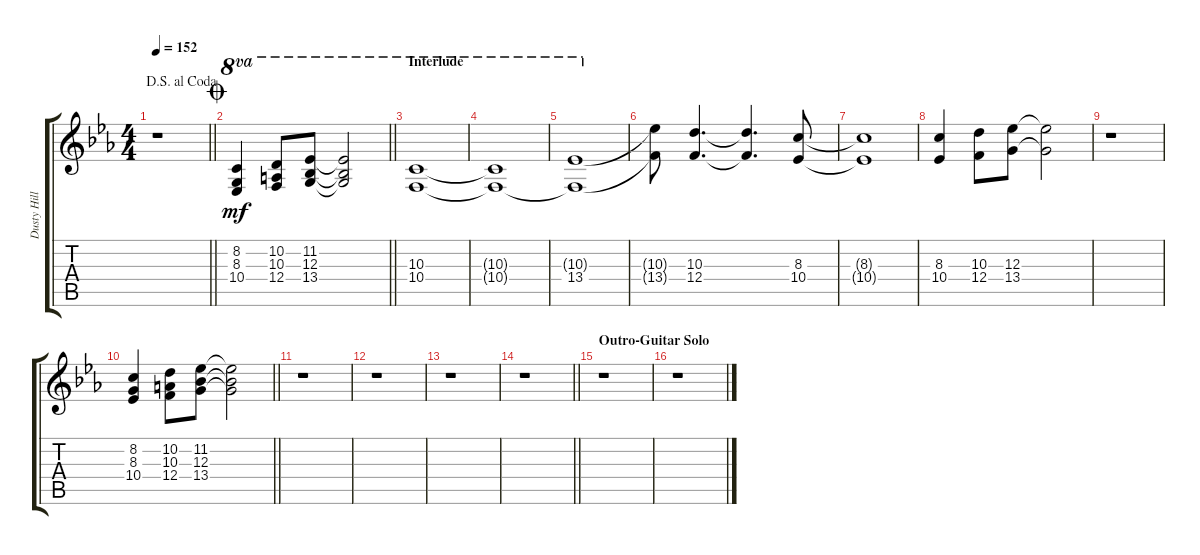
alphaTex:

\track ("Dusty Hill-Synth arr for gtr." "Dusty Hill") {instrument synthstrings1}
\staff {score tabs}
\tuning (E4 B3 G3 D4 A3 E3) {hide}
\ts (4 4)
\jump dalsegnoalcoda
\tempo 152
\clef g2
\barLineRight lightlight
\ks eb
r.1{dy mf} |
\jump coda
\barLineRight lightlight
(8.2 8.3 10.4).4{ot 8va} (10.2 10.3 12.4).8{ot 8va} (11.2 12.3 13.4).8{ot 8va} (11.2{t} 12.3{t} 13.4{t}).2{ot 8va} |
\section ("" "Interlude")
(10.3 10.4).1{ot 8va} |
(10.3{t} 10.4{t}).1{ot 8va} |
(10.3{t} 13.4).1{ot 8va} |
(10.3{t} 13.4{t}).8 (10.3 12.4).4{d} (10.3{t} 12.4{t}).4{d} (8.3 10.4).8 |
(8.3{t} 10.4{t}).1 |
(8.3 10.4).4 (10.3 12.4).8 (12.3 13.4).8 (12.3{t} 13.4{t}).2 |
r.1 |
\barLineRight lightlight
(8.2 8.3 10.4).4 (10.2 10.3 12.4).8 (11.2 12.3 13.4).8 (11.2{t} 12.3{t} 13.4{t}).2 |
r.1 |
r.1 |
r.1 |
\barLineRight lightlight
r.1 |
\section ("" "Outro-Guitar Solo")
r.1 |
r.1
